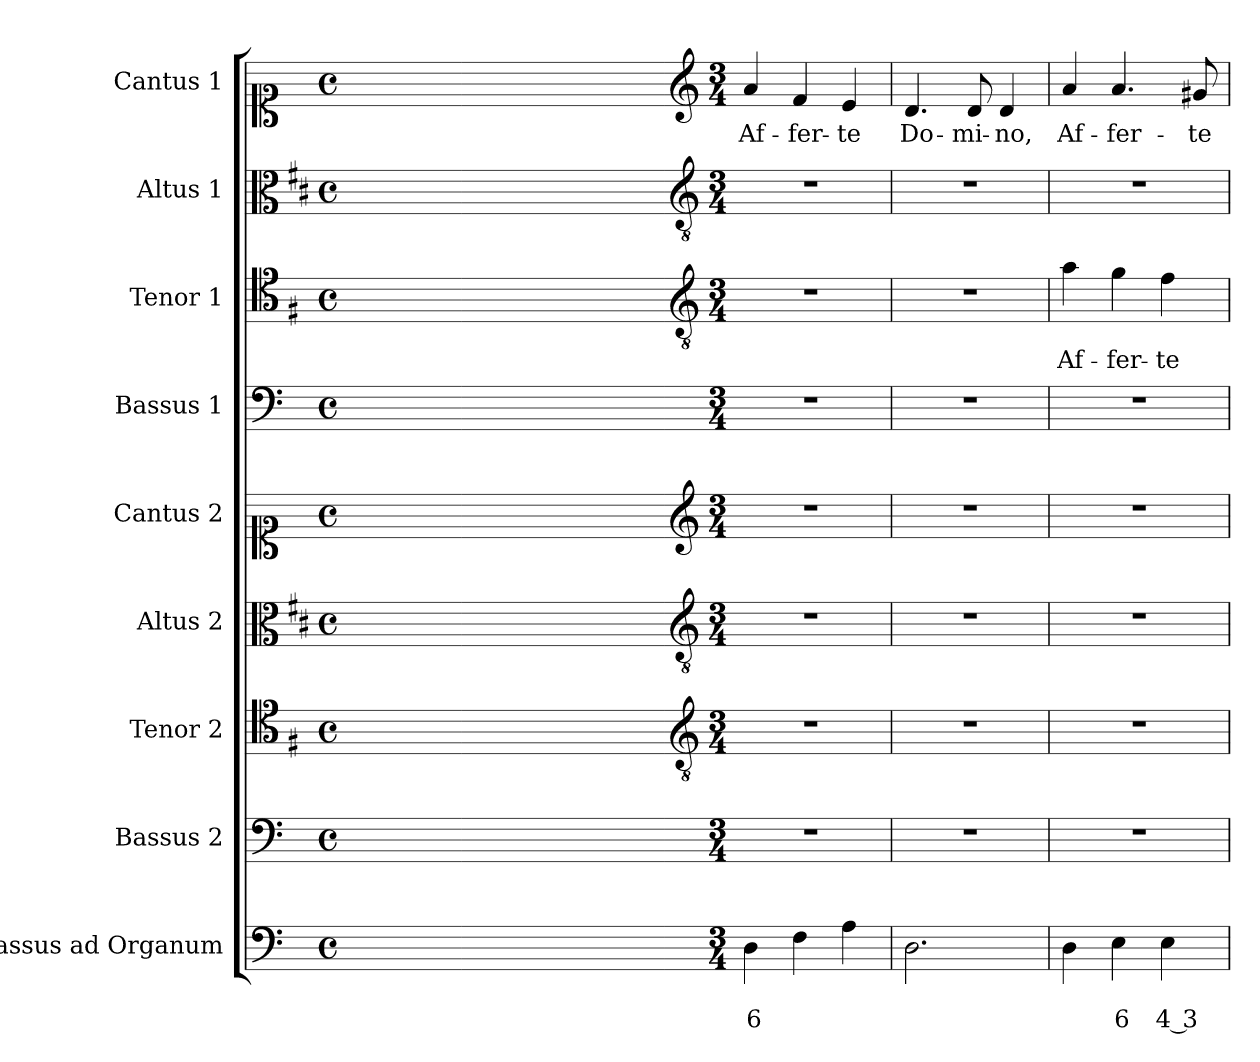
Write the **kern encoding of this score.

**kern	**text	**text	**kern	**kern	**kern	**kern	**kern	**kern	**text	**kern	**kern	**text
*part9	*part9	*part9	*part8	*part7	*part6	*part5	*part4	*part3	*part3	*part2	*part1	*part1
*staff9	*staff9	*staff9	*staff8	*staff7	*staff6	*staff5	*staff4	*staff3	*staff3	*staff2	*staff1	*staff1
*I"Bassus ad Organum	*	*	*I"Bassus 2	*I"Tenor 2	*I"Altus 2	*I"Cantus 2	*I"Bassus 1	*I"Tenor 1	*	*I"Altus 1	*I"Cantus 1	*
*I'Org	*	*	*I'B2	*I'T2	*I'A2	*I'C2	*I'B1	*I'T1	*	*I'A1	*I'C1	*
*clefF4	*	*	*clefF4	*clefC4	*clefC3	*clefC1	*clefF4	*clefC4	*	*clefC3	*clefC1	*
*	*	*	*	*ITrd4c7	*ITrd1c2	*	*	*ITrd4c7	*	*ITrd1c2	*	*
*k[]	*	*	*k[]	*k[]	*k[]	*k[]	*k[]	*k[]	*	*k[]	*k[]	*
*C:	*	*	*C:	*C:	*C:	*C:	*C:	*C:	*	*C:	*C:	*
*M4/4	*	*	*M4/4	*M4/4	*M4/4	*M4/4	*M4/4	*M4/4	*	*M4/4	*M4/4	*
*met(c)	*	*	*met(c)	*met(c)	*met(c)	*met(c)	*met(c)	*met(c)	*	*met(c)	*met(c)	*
=	=	=	=	=	=	=	=	=	=	=	=	=
1ryy	.	.	1ryy	1ryy	1ryy	1ryy	1ryy	1ryy	.	1ryy	1ryy	.
=1X-	=1X-	=1X-	=1X-	=1X-	=1X-	=1X-	=1X-	=1X-	=1X-	=1X-	=1X-	=1X-
4ryy	.	.	4ryy	4ryy	4ryy	4ryy	4ryy	4ryy	.	4ryy	4ryy	.
4ryy	.	.	4ryy	4ryy	4ryy	4ryy	4ryy	4ryy	.	4ryy	4ryy	.
4ryy	.	.	4ryy	4ryy	4ryy	4ryy	4ryy	4ryy	.	4ryy	4ryy	.
4ryy	.	.	4ryy	4ryy	4ryy	4ryy	4ryy	4ryy	.	4ryy	4ryy	.
=1-	=1-	=1-	=1-	=1-	=1-	=1-	=1-	=1-	=1-	=1-	=1-	=1-
*	*	*	*	*clefGv2	*clefGv2	*clefG2	*	*clefGv2	*	*clefGv2	*clefG2	*
*M3/4	*	*	*M3/4	*M3/4	*M3/4	*M3/4	*M3/4	*M3/4	*	*M3/4	*M3/4	*
!	!	!LO:LY:b	!	!	!	!	!	!	!	!	!	!LO:LY:b
4D\	.	6	2.r	2.r	2.r	2.r	2.r	2.r	.	2.r	4a/	Af-
!	!	!	!	!	!	!	!	!	!	!	!	!LO:LY:b
4F\	.	.	.	.	.	.	.	.	.	.	4f/	-fer-
!	!	!	!	!	!	!	!	!	!	!	!	!LO:LY:b
4A\	.	.	.	.	.	.	.	.	.	.	4e/	-te
=2	=2	=2	=2	=2	=2	=2	=2	=2	=2	=2	=2	=2
!	!	!	!	!	!	!	!	!	!	!	!	!LO:LY:b
2.D\	.	.	2.r	2.r	2.r	2.r	2.r	2.r	.	2.r	4.d/	Do-
!	!	!	!	!	!	!	!	!	!	!	!	!LO:LY:b
.	.	.	.	.	.	.	.	.	.	.	8d/	-mi-
!	!	!	!	!	!	!	!	!	!	!	!	!LO:LY:b
.	.	.	.	.	.	.	.	.	.	.	4d/	-no,
=3	=3	=3	=3	=3	=3	=3	=3	=3	=3	=3	=3	=3
!	!	!	!	!	!	!	!	!	!LO:LY:b	!	!	!LO:LY:b
4D\	.	.	2.r	2.r	2.r	2.r	2.r	4d\	Af-	2.r	4a/	Af-
!	!	!LO:LY:b	!	!	!	!	!	!	!LO:LY:b	!	!	!LO:LY:b
4E\	.	6	.	.	.	.	.	4c\	-fer-	.	4.a/	-fer-
!	!	!LO:LY:b	!	!	!	!	!	!	!LO:LY:b	!	!	!
4E\	.	4 3	.	.	.	.	.	4B\	-te	.	.	.
!	!	!	!	!	!	!	!	!	!	!	!	!LO:LY:b
.	.	.	.	.	.	.	.	.	.	.	8g#X/	-te
=	=	=	=	=	=	=	=	=	=	=	=	=
*-	*-	*-	*-	*-	*-	*-	*-	*-	*-	*-	*-	*-
